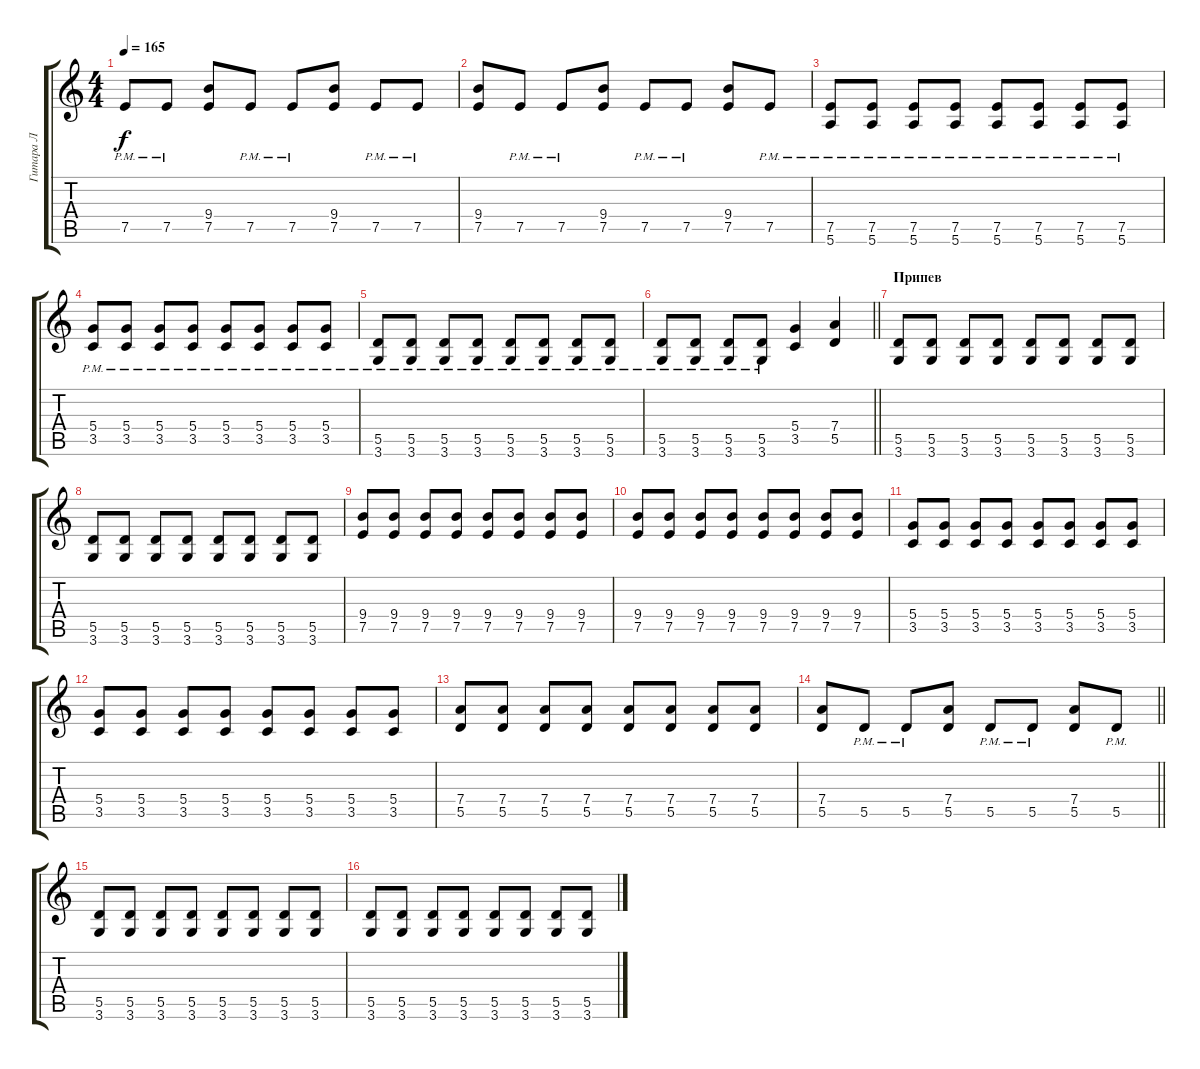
\track ("Гитара Л" "Гитара Л") {instrument distortionguitar}
\staff {score tabs}
\tuning (E4 B3 G3 D3 A2 E2) {hide}
\ts (4 4)
\tempo 165
\clef g2
\ks c
7.5{pm}.8{dy f} 7.5{pm}.8 (9.4 7.5).8 7.5{pm}.8 7.5{pm}.8 (9.4 7.5).8 7.5{pm}.8 7.5{pm}.8 |
(9.4 7.5).8 7.5{pm}.8 7.5{pm}.8 (9.4 7.5).8 7.5{pm}.8 7.5{pm}.8 (9.4 7.5).8 7.5{pm}.8 |
(7.5{pm} 5.6{pm}).8 (7.5{pm} 5.6{pm}).8 (7.5{pm} 5.6{pm}).8 (7.5{pm} 5.6{pm}).8 (7.5{pm} 5.6{pm}).8 (7.5{pm} 5.6{pm}).8 (7.5{pm} 5.6{pm}).8 (7.5{pm} 5.6{pm}).8 |
(5.4{pm} 3.5{pm}).8 (5.4{pm} 3.5{pm}).8 (5.4{pm} 3.5{pm}).8 (5.4{pm} 3.5{pm}).8 (5.4{pm} 3.5{pm}).8 (5.4{pm} 3.5{pm}).8 (5.4{pm} 3.5{pm}).8 (5.4{pm} 3.5{pm}).8 |
(5.5{pm} 3.6{pm}).8 (5.5{pm} 3.6{pm}).8 (5.5{pm} 3.6{pm}).8 (5.5{pm} 3.6{pm}).8 (5.5{pm} 3.6{pm}).8 (5.5{pm} 3.6{pm}).8 (5.5{pm} 3.6{pm}).8 (5.5{pm} 3.6{pm}).8 |
\barLineRight lightlight
(5.5{pm} 3.6{pm}).8 (5.5{pm} 3.6{pm}).8 (5.5{pm} 3.6{pm}).8 (5.5{pm} 3.6{pm}).8 (5.4 3.5).4 (7.4 5.5).4 |
\section ("" "Припев")
(5.5 3.6).8 (5.5 3.6).8 (5.5 3.6).8 (5.5 3.6).8 (5.5 3.6).8 (5.5 3.6).8 (5.5 3.6).8 (5.5 3.6).8 |
(5.5 3.6).8 (5.5 3.6).8 (5.5 3.6).8 (5.5 3.6).8 (5.5 3.6).8 (5.5 3.6).8 (5.5 3.6).8 (5.5 3.6).8 |
(9.4 7.5).8 (9.4 7.5).8 (9.4 7.5).8 (9.4 7.5).8 (9.4 7.5).8 (9.4 7.5).8 (9.4 7.5).8 (9.4 7.5).8 |
(9.4 7.5).8 (9.4 7.5).8 (9.4 7.5).8 (9.4 7.5).8 (9.4 7.5).8 (9.4 7.5).8 (9.4 7.5).8 (9.4 7.5).8 |
(5.4 3.5).8 (5.4 3.5).8 (5.4 3.5).8 (5.4 3.5).8 (5.4 3.5).8 (5.4 3.5).8 (5.4 3.5).8 (5.4 3.5).8 |
(5.4 3.5).8 (5.4 3.5).8 (5.4 3.5).8 (5.4 3.5).8 (5.4 3.5).8 (5.4 3.5).8 (5.4 3.5).8 (5.4 3.5).8 |
(7.4 5.5).8 (7.4 5.5).8 (7.4 5.5).8 (7.4 5.5).8 (7.4 5.5).8 (7.4 5.5).8 (7.4 5.5).8 (7.4 5.5).8 |
\barLineRight lightlight
(7.4 5.5).8 5.5{pm}.8 5.5{pm}.8 (7.4 5.5).8 5.5{pm}.8 5.5{pm}.8 (7.4 5.5).8 5.5{pm}.8 |
\section ("" " ")
(5.5 3.6).8 (5.5 3.6).8 (5.5 3.6).8 (5.5 3.6).8 (5.5 3.6).8 (5.5 3.6).8 (5.5 3.6).8 (5.5 3.6).8 |
(5.5 3.6).8 (5.5 3.6).8 (5.5 3.6).8 (5.5 3.6).8 (5.5 3.6).8 (5.5 3.6).8 (5.5 3.6).8 (5.5 3.6).8
